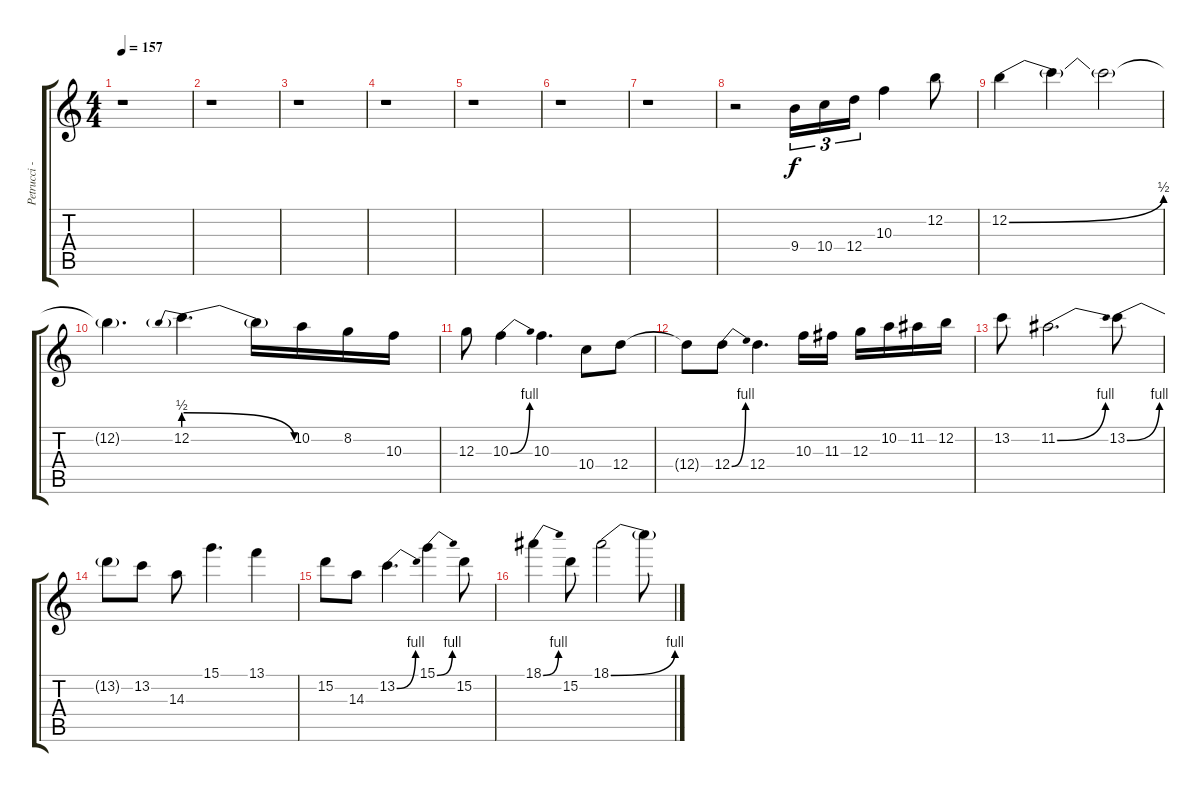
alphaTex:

\track ("Petrucci -  SoloGuitar" "Petrucci -") {instrument distortionguitar}
\staff {score tabs}
\tuning (E4 B3 G3 D3 A2 E2) {hide}
\ts (4 4)
\tempo 157
\clef g2
\ks c
r.1{dy f} |
r.1 |
r.1 |
r.1 |
r.1 |
r.1 |
r.1 |
r.2 9.4.16{tu (3 2)} 10.4.16{tu (3 2)} 12.4.16{tu (3 2)} 10.3.4 12.2.8 |
12.2{be (bend 0 0 60 2)}.4 12.2{t}.4 12.2{t}.2 |
12.2{t}.4{d} 12.2{be (prebendrelease 0 2 60 0)}.4{d} 12.2{t}.16 10.2.16 8.2.16 10.3.16 |
12.3.8 10.3{be (bend 0 0 60 4)}.4 10.3.4{d} 10.4.8 12.4.8 |
12.4{t}.8 12.4{be (bend 0 0 60 4)}.8 12.4.4{d} 10.3.16 11.3.16 12.3.16 10.2.16 11.2.16 12.2.16 |
13.2.8 11.2{be (bend 0 0 60 4)}.2{d} 13.2{be (bend 0 0 60 4)}.8 |
13.2{t}.8 13.2.8 14.3.8 15.1.4{d} 13.1.4 |
15.2.8 14.3.8 13.2{be (bend 0 0 60 4)}.4{d} 15.1{be (bend 0 0 60 4)}.4 15.2.8 |
18.1{be (bend 0 0 60 4)}.4 15.2.8 18.1{be (bend 0 0 60 4)}.2 18.1{t}.8
